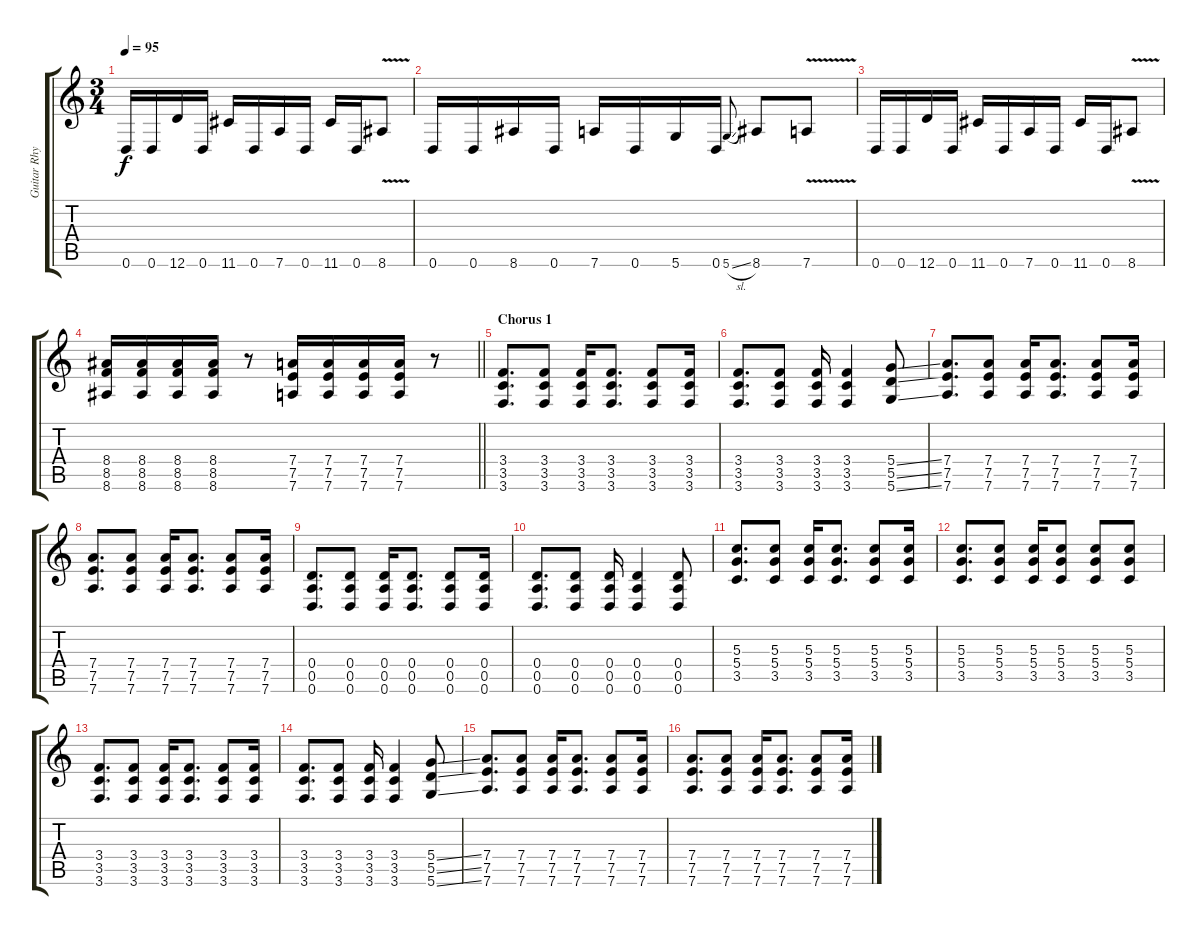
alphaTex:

\track ("Guitar Rhythm Zacky" "Guitar Rhy") {instrument distortionguitar}
\staff {score tabs}
\tuning (E4 B3 G3 D3 A2 D2) {hide}
\ts (3 4)
\tempo 95
\clef g2
\ks c
0.6.16{dy f} 0.6.16 12.6.16 0.6.16 11.6.16 0.6.16 7.6.16 0.6.16 11.6.16 0.6.16 8.6{v}.8 |
0.6.16 0.6.16 8.6.16 0.6.16 7.6.16 0.6.16 5.6.16 0.6.16 5.6{sl}.8{gr onbeat} 8.6.8 7.6{v}.8 |
0.6.16 0.6.16 12.6.16 0.6.16 11.6.16 0.6.16 7.6.16 0.6.16 11.6.16 0.6.16 8.6{v}.8 |
\barLineRight lightlight
(8.4 8.5 8.6).16 (8.4 8.5 8.6).16 (8.4 8.5 8.6).16 (8.4 8.5 8.6).16 r.8 (7.4 7.5 7.6).16 (7.4 7.5 7.6).16{beam merge} (7.4 7.5 7.6).16 (7.4 7.5 7.6).16 r.8 |
\section ("" "Chorus 1")
(3.4 3.5 3.6).8{d} (3.4 3.5 3.6).8 (3.4 3.5 3.6).16 (3.4 3.5 3.6).8{d} (3.4 3.5 3.6).8 (3.4 3.5 3.6).16 |
(3.4 3.5 3.6).8{d} (3.4 3.5 3.6).8 (3.4 3.5 3.6).16 (3.4 3.5 3.6).4 (5.4{ss} 5.5{ss} 5.6{ss}).8 |
(7.4 7.5 7.6).8{d} (7.4 7.5 7.6).8 (7.4 7.5 7.6).16 (7.4 7.5 7.6).8{d} (7.4 7.5 7.6).8 (7.4 7.5 7.6).16 |
(7.4 7.5 7.6).8{d} (7.4 7.5 7.6).8 (7.4 7.5 7.6).16 (7.4 7.5 7.6).8{d} (7.4 7.5 7.6).8 (7.4 7.5 7.6).16 |
(0.4 0.5 0.6).8{d} (0.4 0.5 0.6).8 (0.4 0.5 0.6).16 (0.4 0.5 0.6).8{d} (0.4 0.5 0.6).8 (0.4 0.5 0.6).16 |
(0.4 0.5 0.6).8{d} (0.4 0.5 0.6).8 (0.4 0.5 0.6).16 (0.4 0.5 0.6).4 (0.4 0.5 0.6).8 |
(5.3 5.4 3.5).8{d} (5.3 5.4 3.5).8 (5.3 5.4 3.5).16 (5.3 5.4 3.5).8{d} (5.3 5.4 3.5).8 (5.3 5.4 3.5).16 |
(5.3 5.4 3.5).8{d} (5.3 5.4 3.5).8 (5.3 5.4 3.5).16 (5.3 5.4 3.5).8 (5.3 5.4 3.5).8 (5.3 5.4 3.5).8 |
(3.4 3.5 3.6).8{d} (3.4 3.5 3.6).8 (3.4 3.5 3.6).16 (3.4 3.5 3.6).8{d} (3.4 3.5 3.6).8 (3.4 3.5 3.6).16 |
(3.4 3.5 3.6).8{d} (3.4 3.5 3.6).8 (3.4 3.5 3.6).16 (3.4 3.5 3.6).4 (5.4{ss} 5.5{ss} 5.6{ss}).8 |
(7.4 7.5 7.6).8{d} (7.4 7.5 7.6).8 (7.4 7.5 7.6).16 (7.4 7.5 7.6).8{d} (7.4 7.5 7.6).8 (7.4 7.5 7.6).16 |
(7.4 7.5 7.6).8{d} (7.4 7.5 7.6).8 (7.4 7.5 7.6).16 (7.4 7.5 7.6).8{d} (7.4 7.5 7.6).8 (7.4 7.5 7.6).16
